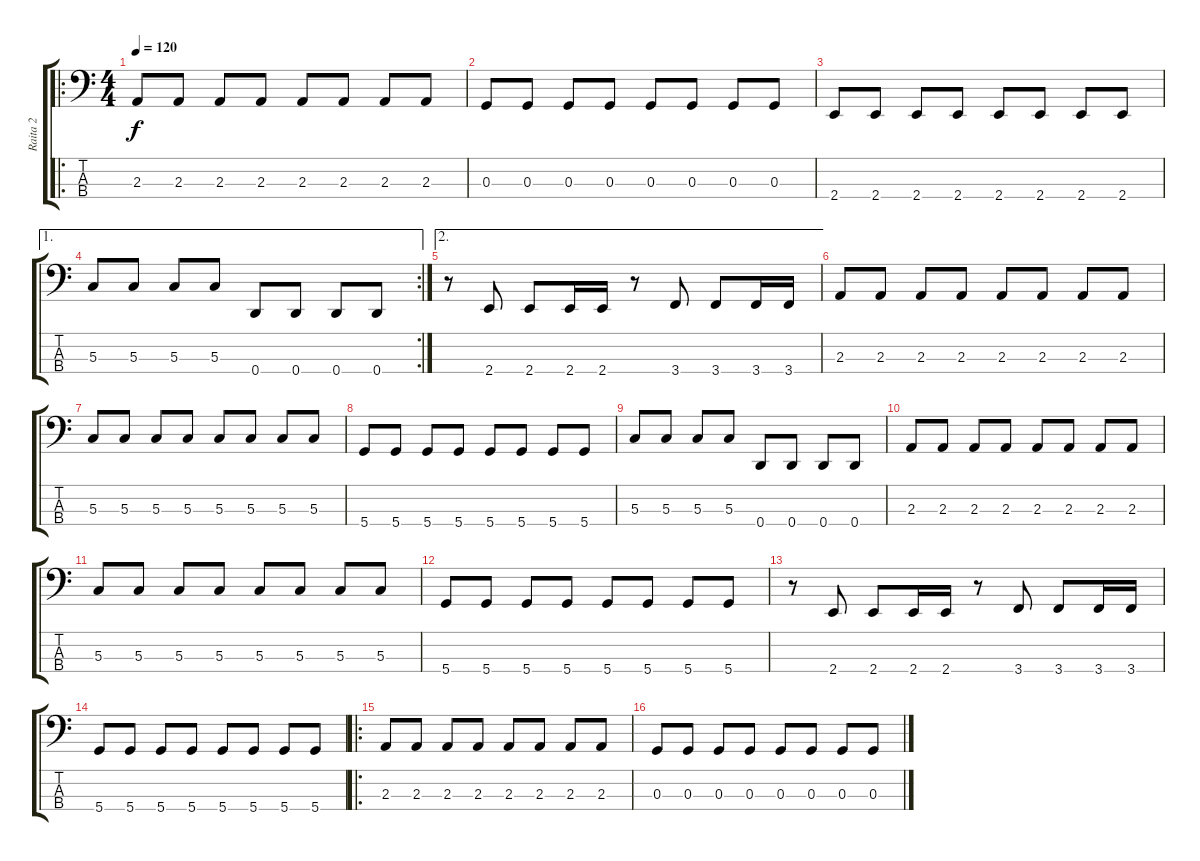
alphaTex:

\track ("Raita 2" "Raita 2") {instrument electricbassfinger}
\staff {score tabs}
\tuning (F2 C2 G1 D1) {hide}
\ro
\ts (4 4)
\tempo 120
\clef f4
\ks c
2.3.8{dy f} 2.3.8 2.3.8 2.3.8 2.3.8 2.3.8 2.3.8 2.3.8 |
0.3.8 0.3.8 0.3.8 0.3.8 0.3.8 0.3.8 0.3.8 0.3.8 |
2.4.8 2.4.8 2.4.8 2.4.8 2.4.8 2.4.8 2.4.8 2.4.8 |
\ae 1
\rc 2
5.3.8 5.3.8 5.3.8 5.3.8 0.4.8 0.4.8 0.4.8 0.4.8 |
\ae 2
r.8 2.4.8 2.4.8 2.4.16 2.4.16 r.8 3.4.8 3.4.8 3.4.16 3.4.16 |
2.3.8 2.3.8 2.3.8 2.3.8 2.3.8 2.3.8 2.3.8 2.3.8 |
5.3.8 5.3.8 5.3.8 5.3.8 5.3.8 5.3.8 5.3.8 5.3.8 |
5.4.8 5.4.8 5.4.8 5.4.8 5.4.8 5.4.8 5.4.8 5.4.8 |
5.3.8 5.3.8 5.3.8 5.3.8 0.4.8 0.4.8 0.4.8 0.4.8 |
2.3.8 2.3.8 2.3.8 2.3.8 2.3.8 2.3.8 2.3.8 2.3.8 |
5.3.8 5.3.8 5.3.8 5.3.8 5.3.8 5.3.8 5.3.8 5.3.8 |
5.4.8 5.4.8 5.4.8 5.4.8 5.4.8 5.4.8 5.4.8 5.4.8 |
r.8 2.4.8 2.4.8 2.4.16 2.4.16 r.8 3.4.8 3.4.8 3.4.16 3.4.16 |
5.4.8 5.4.8 5.4.8 5.4.8 5.4.8 5.4.8 5.4.8 5.4.8 |
\ro
2.3.8 2.3.8 2.3.8 2.3.8 2.3.8 2.3.8 2.3.8 2.3.8 |
0.3.8 0.3.8 0.3.8 0.3.8 0.3.8 0.3.8 0.3.8 0.3.8
